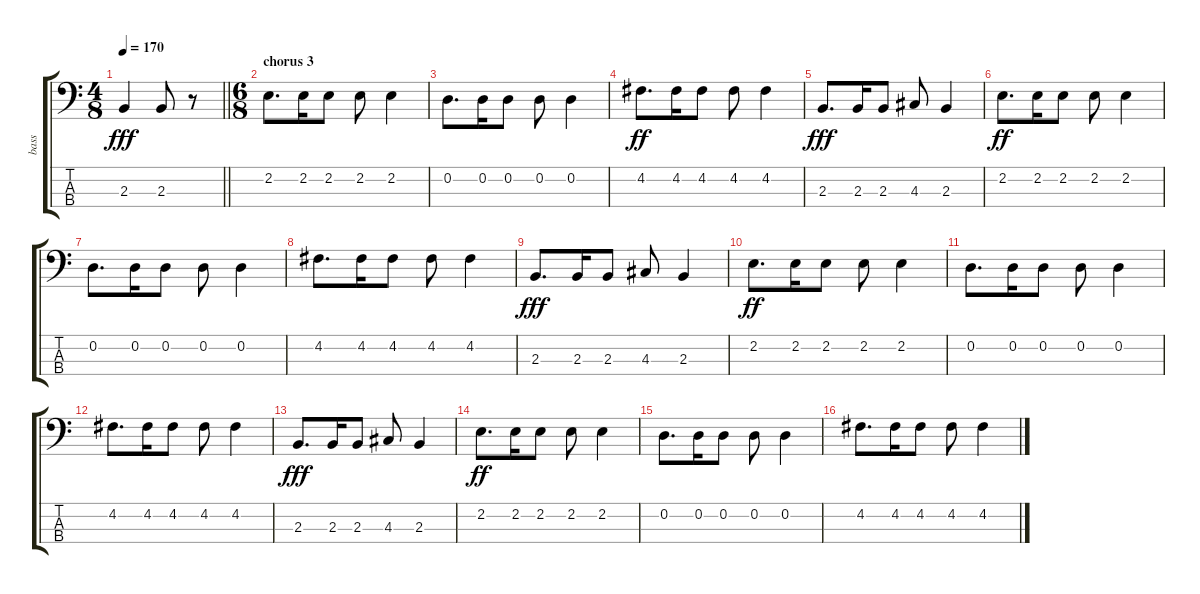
\track ("bass" "bass") {instrument electricbassfinger}
\staff {score tabs}
\tuning (G2 D2 A1 E1) {hide}
\ts (4 8)
\tempo 170
\clef f4
\barLineRight lightlight
\ks c
2.3.4{dy fff} 2.3.8 r.8 |
\ts (6 8)
\section ("" "chorus 3")
2.2.8{d} 2.2.16 2.2.8 2.2.8 2.2.4 |
0.2.8{d} 0.2.16 0.2.8 0.2.8 0.2.4 |
4.2.8{d dy ff} 4.2.16 4.2.8 4.2.8 4.2.4 |
2.3.8{d dy fff} 2.3.16 2.3.8 4.3.8 2.3.4 |
2.2.8{d dy ff} 2.2.16 2.2.8 2.2.8 2.2.4 |
0.2.8{d} 0.2.16 0.2.8 0.2.8 0.2.4 |
4.2.8{d} 4.2.16 4.2.8 4.2.8 4.2.4 |
2.3.8{d dy fff} 2.3.16 2.3.8 4.3.8 2.3.4 |
2.2.8{d dy ff} 2.2.16 2.2.8 2.2.8 2.2.4 |
0.2.8{d} 0.2.16 0.2.8 0.2.8 0.2.4 |
4.2.8{d} 4.2.16 4.2.8 4.2.8 4.2.4 |
2.3.8{d dy fff} 2.3.16 2.3.8 4.3.8 2.3.4 |
2.2.8{d dy ff} 2.2.16 2.2.8 2.2.8 2.2.4 |
0.2.8{d} 0.2.16 0.2.8 0.2.8 0.2.4 |
4.2.8{d} 4.2.16 4.2.8 4.2.8 4.2.4
